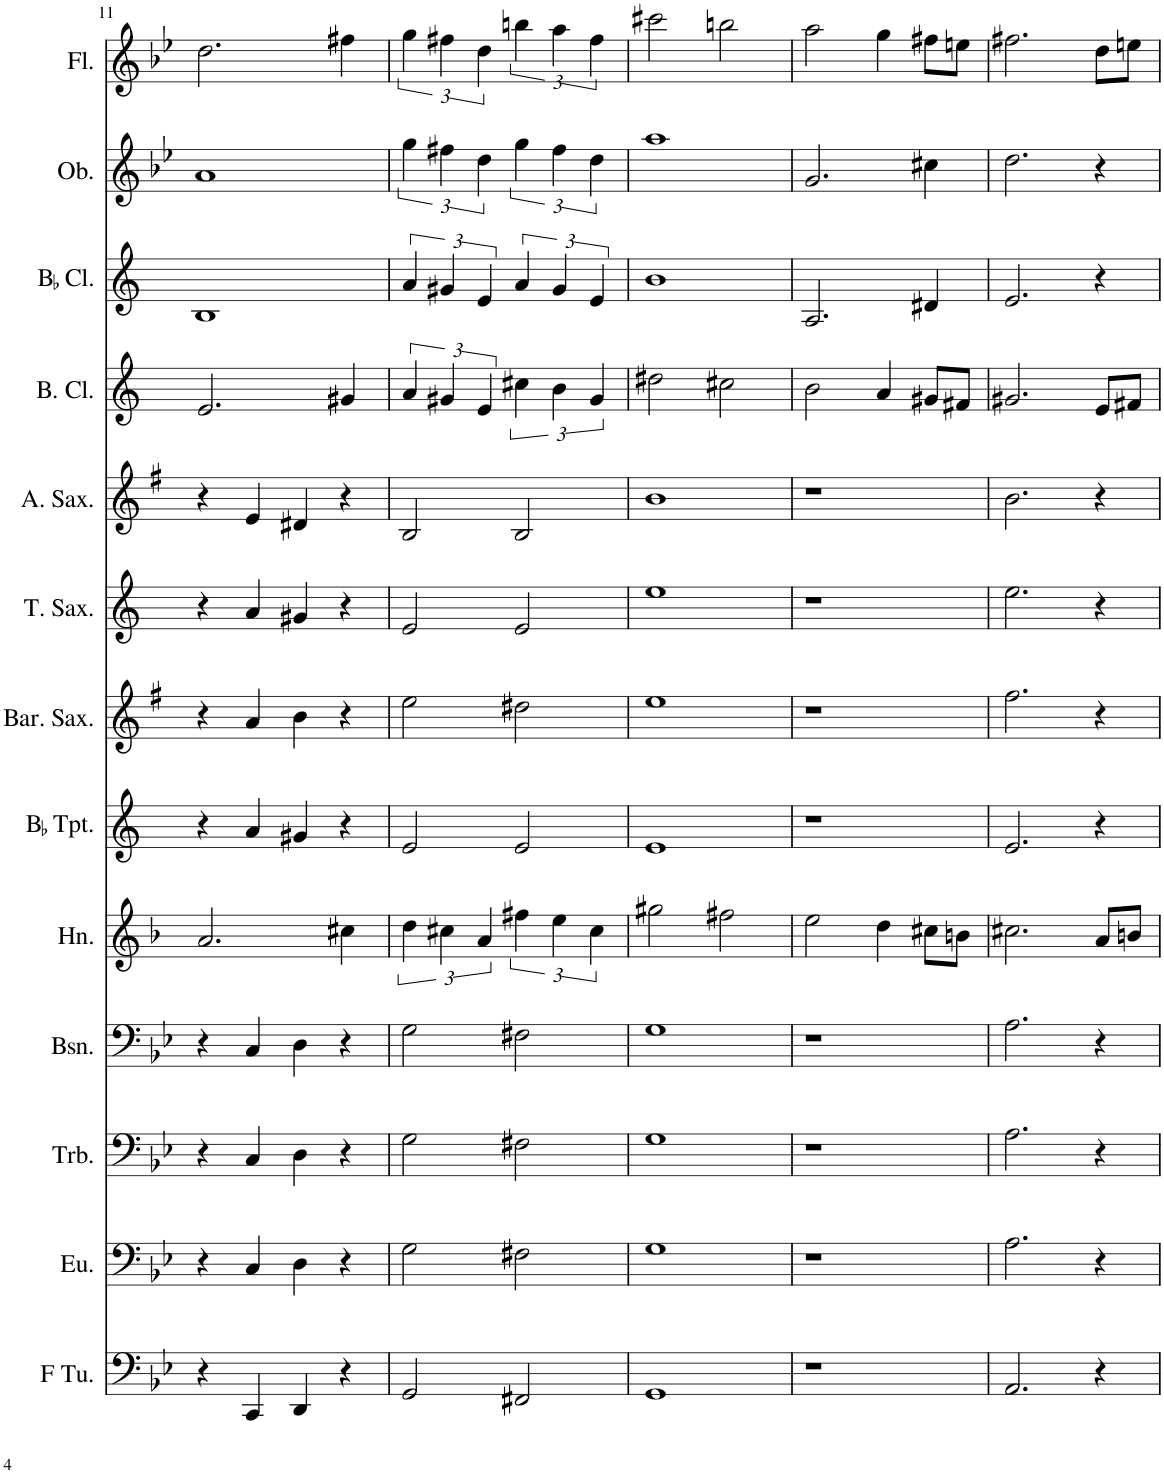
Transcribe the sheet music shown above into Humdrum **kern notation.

**kern	**kern	**kern	**kern	**kern	**kern	**kern	**kern	**kern	**kern	**kern	**kern	**kern
*part13	*part12	*part11	*part10	*part9	*part8	*part7	*part6	*part5	*part4	*part3	*part2	*part1
*staff13	*staff12	*staff11	*staff10	*staff9	*staff8	*staff7	*staff6	*staff5	*staff4	*staff3	*staff2	*staff1
*I"F Tuba	*I"Euphonium	*I"Trombone	*I"Bassoon	*I"Horn	*I"BaccidentalFlat Trumpet	*I"Baritone Saxophone	*I"Tenor Saxophone	*I"Alto Saxophone	*I"Bass Clarinet	*I"BaccidentalFlat Clarinet	*I"Oboe	*I"Flute
*I'F Tu.	*I'Eu.	*I'Trb.	*I'Bsn.	*I'Hn.	*I'BaccidentalFlat Tpt.	*I'Bar. Sax.	*I'T. Sax.	*I'A. Sax.	*I'B. Cl.	*I'BaccidentalFlat Cl.	*I'Ob.	*I'Fl.
!!LO:PB:g=z
*clefF4	*clefF4	*clefF4	*clefF4	*clefG2	*clefG2	*clefG2	*clefG2	*clefG2	*clefG2	*clefG2	*clefG2	*clefG2
*	*	*	*	*Trd4c7	*Trd1c2	*Trd12c21	*Trd8c14	*Trd5c9	*Trd8c14	*Trd1c2	*	*
*k[b-e-]	*k[b-e-]	*k[b-e-]	*k[b-e-]	*k[b-]	*k[]	*k[f#]	*k[]	*k[f#]	*k[]	*k[]	*k[b-e-]	*k[b-e-]
*M4/4	*M4/4	*M4/4	*M4/4	*M4/4	*M4/4	*M4/4	*M4/4	*M4/4	*M4/4	*M4/4	*M4/4	*M4/4
=11	=11	=11	=11	=11	=11	=11	=11	=11	=11	=11	=11	=11
4r	4r	4r	4r	2.a/	4r	4r	4r	4r	2.e/	1B	1a	2.dd\
4CC/	4C/	4C/	4C/	.	4a/	4a/	4a/	4e/	.	.	.	.
4DD/	4D\	4D\	4D\	.	4g#X/	4b\	4g#X/	4d#X/	.	.	.	.
4r	4r	4r	4r	4cc#X\	4r	4r	4r	4r	4g#X/	.	.	4ff#X\
=12	=12	=12	=12	=12	=12	=12	=12	=12	=12	=12	=12	=12
2GG/	2G\	2G\	2G\	6dd\	2e/	2ee\	2e/	2B/	6a/	6a/	6gg\	6gg\
.	.	.	.	6cc#X\	.	.	.	.	6g#X/	6g#X/	6ff#X\	6ff#X\
.	.	.	.	6a/	.	.	.	.	6e/	6e/	6dd\	6dd\
2FF#X/	2F#X\	2F#X\	2F#X\	6ff#X\	2e/	2dd#X\	2e/	2B/	6cc#X\	6a/	6gg\	6bbn\
.	.	.	.	6ee\	.	.	.	.	6b\	6g#/	6ff#\	6aa\
.	.	.	.	6cc#\	.	.	.	.	6g#/	6e/	6dd\	6ff#\
=13	=13	=13	=13	=13	=13	=13	=13	=13	=13	=13	=13	=13
1GG	1G	1G	1G	2gg#X\	1e	1ee	1ee	1b	2dd#X\	1b	1aa	2ccc#X\
.	.	.	.	2ff#X\	.	.	.	.	2cc#X\	.	.	2bbn\
=14	=14	=14	=14	=14	=14	=14	=14	=14	=14	=14	=14	=14
1r	1r	1r	1r	2ee\	1r	1r	1r	1r	2b\	2.A/	2.g/	2aa\
.	.	.	.	4dd\	.	.	.	.	4a/	.	.	4gg\
.	.	.	.	8cc#X\L	.	.	.	.	8g#X/L	4d#X/	4cc#X\	8ff#X\L
.	.	.	.	8bn\J	.	.	.	.	8f#X/J	.	.	8een\J
=15	=15	=15	=15	=15	=15	=15	=15	=15	=15	=15	=15	=15
2.AA/	2.A\	2.A\	2.A\	2.cc#X\	2.e/	2.ff#\	2.ee\	2.b\	2.g#X/	2.e/	2.dd\	2.ff#X\
4r	4r	4r	4r	8a/L	4r	4r	4r	4r	8e/L	4r	4r	8dd\L
.	.	.	.	8bn/J	.	.	.	.	8f#X/J	.	.	8een\J
=	=	=	=	=	=	=	=	=	=	=	=	=
*-	*-	*-	*-	*-	*-	*-	*-	*-	*-	*-	*-	*-
